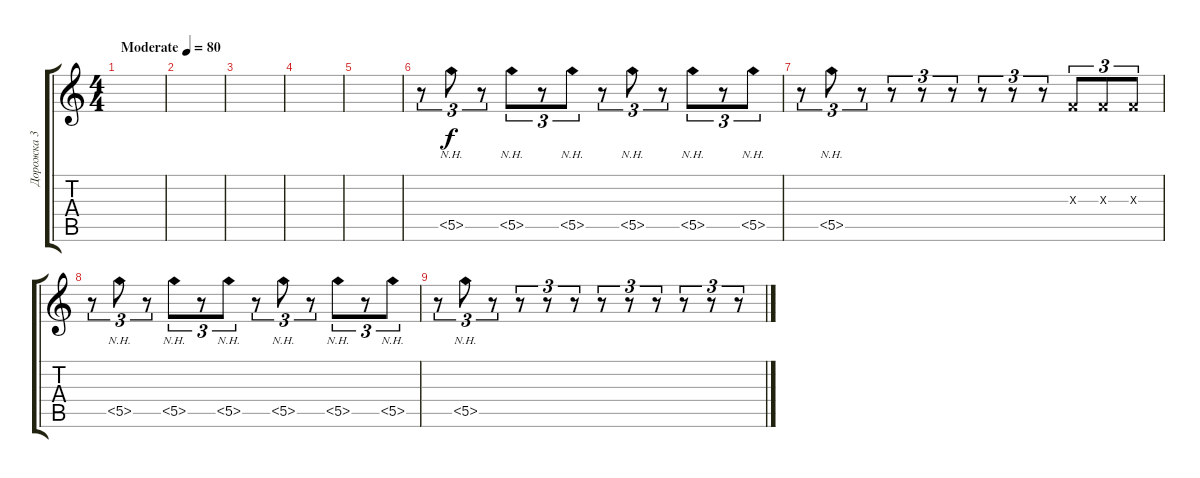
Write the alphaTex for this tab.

\track ("Дорожка 3" "Дорожка 3") {instrument overdrivenguitar}
\staff {score tabs}
\tuning (D4 A3 F3 C3 G2 C2) {hide}
\ts (4 4)
\tempo (80 "Moderate")
\clef g2
\ks c
|
|
|
|
|
r.8{tu (3 2) volume 8} 5.5{nh}.8{tu (3 2)} r.8{tu (3 2)} 5.5{nh}.8{tu (3 2)} r.8{tu (3 2)} 5.5{nh}.8{tu (3 2)} r.8{tu (3 2)} 5.5{nh}.8{tu (3 2)} r.8{tu (3 2)} 5.5{nh}.8{tu (3 2)} r.8{tu (3 2)} 5.5{nh}.8{tu (3 2)} |
r.8{tu (3 2)} 5.5{nh}.8{tu (3 2)} r.8{tu (3 2)} r.8{tu (3 2)} r.8{tu (3 2)} r.8{tu (3 2)} r.8{tu (3 2)} r.8{tu (3 2)} r.8{tu (3 2)} 0.3{x}.8{tu (3 2)} 0.3{x}.8{tu (3 2)} 0.3{x}.8{tu (3 2)} |
r.8{tu (3 2)} 5.5{nh}.8{tu (3 2)} r.8{tu (3 2)} 5.5{nh}.8{tu (3 2)} r.8{tu (3 2)} 5.5{nh}.8{tu (3 2)} r.8{tu (3 2)} 5.5{nh}.8{tu (3 2)} r.8{tu (3 2)} 5.5{nh}.8{tu (3 2)} r.8{tu (3 2)} 5.5{nh}.8{tu (3 2)} |
r.8{tu (3 2)} 5.5{nh}.8{tu (3 2)} r.8{tu (3 2)} r.8{tu (3 2)} r.8{tu (3 2)} r.8{tu (3 2)} r.8{tu (3 2)} r.8{tu (3 2)} r.8{tu (3 2)} r.8{tu (3 2)} r.8{tu (3 2)} r.8{tu (3 2)}
